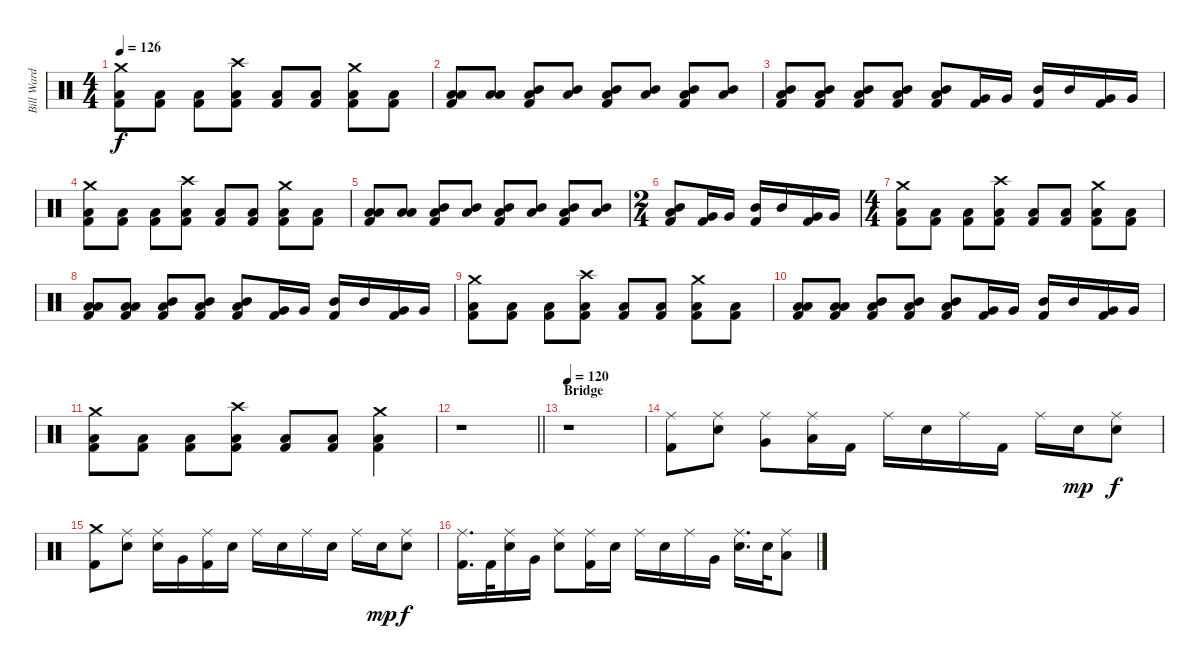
\track ("Bill Ward" "Bill Ward") {instrument percussion}
\staff {score}
\articulation defaults
\ts (4 4)
\tempo 126
\clef neutral
\ks c
("Crash medium (hit)" "Low Floor Tom (hit)" "Kick (hit) 2").8{dy f} ("Low Floor Tom (hit)" "Kick (hit) 2").8 ("Low Floor Tom (hit)" "Kick (hit) 2").8 ("Crash high (hit)" "Low Floor Tom (hit)" "Kick (hit) 2").8 ("Low Floor Tom (hit)" "Kick (hit) 2").8 ("Low Floor Tom (hit)" "Kick (hit) 2").8 ("Crash medium (hit)" "Low Floor Tom (hit)" "Kick (hit) 2").8 ("Low Floor Tom (hit)" "Kick (hit) 2").8 |
("Low Tom (hit)" "Low Floor Tom (hit)" "Kick (hit) 2").8 ("Low Tom (hit)" "Low Floor Tom (hit)").8 ("Mid Tom (hit)" "Low Floor Tom (hit)" "Kick (hit) 2").8 ("Mid Tom (hit)" "Low Floor Tom (hit)").8 ("Mid Tom (hit)" "Low Floor Tom (hit)" "Kick (hit) 2").8 ("Mid Tom (hit)" "Low Floor Tom (hit)").8 ("Mid Tom (hit)" "Low Floor Tom (hit)" "Kick (hit) 2").8 ("Mid Tom (hit)" "Low Floor Tom (hit)").8 |
("Mid Tom (hit)" "Low Floor Tom (hit)" "Kick (hit) 2").8 ("Mid Tom (hit)" "Low Floor Tom (hit)" "Kick (hit) 2").8 ("Mid Tom (hit)" "Low Floor Tom (hit)" "Kick (hit) 2").8 ("Mid Tom (hit)" "Low Floor Tom (hit)" "Kick (hit) 2").8 ("Mid Tom (hit)" "Low Floor Tom (hit)" "Kick (hit) 2").8 ("Very Low Tom (hit)" "Kick (hit) 2").16 "Very Low Tom (hit)".16 ("Mid Tom (hit)" "Kick (hit) 2").16 "Mid Tom (hit)".16 ("Very Low Tom (hit)" "Kick (hit) 2").16 "Very Low Tom (hit)".16 |
("Crash medium (hit)" "Low Floor Tom (hit)" "Kick (hit) 2").8 ("Low Floor Tom (hit)" "Kick (hit) 2").8 ("Low Floor Tom (hit)" "Kick (hit) 2").8 ("Crash high (hit)" "Low Floor Tom (hit)" "Kick (hit) 2").8 ("Low Floor Tom (hit)" "Kick (hit) 2").8 ("Low Floor Tom (hit)" "Kick (hit) 2").8 ("Crash medium (hit)" "Low Floor Tom (hit)" "Kick (hit) 2").8 ("Low Floor Tom (hit)" "Kick (hit) 2").8 |
("Low Tom (hit)" "Low Floor Tom (hit)" "Kick (hit) 2").8 ("Low Tom (hit)" "Low Floor Tom (hit)").8 ("Mid Tom (hit)" "Low Floor Tom (hit)" "Kick (hit) 2").8 ("Mid Tom (hit)" "Low Floor Tom (hit)").8 ("Mid Tom (hit)" "Low Floor Tom (hit)" "Kick (hit) 2").8 ("Mid Tom (hit)" "Low Floor Tom (hit)").8 ("Mid Tom (hit)" "Low Floor Tom (hit)" "Kick (hit) 2").8 ("Mid Tom (hit)" "Low Floor Tom (hit)").8 |
\ts (2 4)
("Mid Tom (hit)" "Low Floor Tom (hit)" "Kick (hit) 2").8 ("Very Low Tom (hit)" "Kick (hit) 2").16 "Very Low Tom (hit)".16 ("Mid Tom (hit)" "Kick (hit) 2").16 "Mid Tom (hit)".16 ("Very Low Tom (hit)" "Kick (hit) 2").16 "Very Low Tom (hit)".16 |
\ts (4 4)
("Crash medium (hit)" "Low Floor Tom (hit)" "Kick (hit) 2").8 ("Low Floor Tom (hit)" "Kick (hit) 2").8 ("Low Floor Tom (hit)" "Kick (hit) 2").8 ("Crash high (hit)" "Low Floor Tom (hit)" "Kick (hit) 2").8 ("Low Floor Tom (hit)" "Kick (hit) 2").8 ("Low Floor Tom (hit)" "Kick (hit) 2").8 ("Crash medium (hit)" "Low Floor Tom (hit)" "Kick (hit) 2").8 ("Low Floor Tom (hit)" "Kick (hit) 2").8 |
("Low Tom (hit)" "Low Floor Tom (hit)" "Kick (hit) 2").8 ("Low Tom (hit)" "Low Floor Tom (hit)" "Kick (hit) 2").8 ("Mid Tom (hit)" "Low Floor Tom (hit)" "Kick (hit) 2").8 ("Mid Tom (hit)" "Low Floor Tom (hit)" "Kick (hit) 2").8 ("Mid Tom (hit)" "Low Floor Tom (hit)" "Kick (hit) 2").8 ("Very Low Tom (hit)" "Kick (hit) 2").16 "Very Low Tom (hit)".16 ("Mid Tom (hit)" "Kick (hit) 2").16 "Mid Tom (hit)".16 ("Very Low Tom (hit)" "Kick (hit) 2").16 "Very Low Tom (hit)".16 |
("Crash medium (hit)" "Low Floor Tom (hit)" "Kick (hit) 2").8 ("Low Floor Tom (hit)" "Kick (hit) 2").8 ("Low Floor Tom (hit)" "Kick (hit) 2").8 ("Crash high (hit)" "Low Floor Tom (hit)" "Kick (hit) 2").8 ("Low Floor Tom (hit)" "Kick (hit) 2").8 ("Low Floor Tom (hit)" "Kick (hit) 2").8 ("Crash medium (hit)" "Low Floor Tom (hit)" "Kick (hit) 2").8 ("Low Floor Tom (hit)" "Kick (hit) 2").8 |
("Low Tom (hit)" "Low Floor Tom (hit)" "Kick (hit) 2").8 ("Low Tom (hit)" "Low Floor Tom (hit)" "Kick (hit) 2").8 ("Mid Tom (hit)" "Low Floor Tom (hit)" "Kick (hit) 2").8 ("Mid Tom (hit)" "Low Floor Tom (hit)" "Kick (hit) 2").8 ("Mid Tom (hit)" "Low Floor Tom (hit)" "Kick (hit) 2").8 ("Very Low Tom (hit)" "Kick (hit) 2").16 "Very Low Tom (hit)".16 ("Mid Tom (hit)" "Kick (hit) 2").16 "Mid Tom (hit)".16 ("Very Low Tom (hit)" "Kick (hit) 2").16 "Very Low Tom (hit)".16 |
("Crash medium (hit)" "Low Floor Tom (hit)" "Kick (hit) 2").8 ("Low Floor Tom (hit)" "Kick (hit) 2").8 ("Low Floor Tom (hit)" "Kick (hit) 2").8 ("Crash high (hit)" "Low Floor Tom (hit)" "Kick (hit) 2").8 ("Low Floor Tom (hit)" "Kick (hit) 2").8 ("Low Floor Tom (hit)" "Kick (hit) 2").8 ("Crash medium (hit)" "Low Floor Tom (hit)" "Kick (hit) 2").4 |
\barLineRight lightlight
r.1 |
\section ("" "Bridge")
\tempo 120
r.1 |
("Ride (middle)" "Kick (hit) 2").8 ("Ride (middle)" "Electric Snare (hit)").8 ("Ride (middle)" "Very Low Tom (hit)").8 ("Ride (middle)" "Low Floor Tom (hit)").16 "Kick (hit) 2".16 "Ride (middle)".16 "Electric Snare (hit)".16 "Ride (middle)".16 "Kick (hit) 2".16 "Ride (middle)".16 "Electric Snare (hit)".16{dy mp} ("Ride (middle)" "Electric Snare (hit)").8{dy f} |
("Crash medium (hit)" "Kick (hit) 2").8 ("Ride (middle)" "Electric Snare (hit)").8 ("Ride (middle)" "Electric Snare (hit)").16 "Very Low Tom (hit)".16 ("Ride (middle)" "Kick (hit) 2").16 "Electric Snare (hit)".16 "Ride (middle)".16 "Electric Snare (hit)".16 "Ride (middle)".16 "Electric Snare (hit)".16 "Ride (middle)".16 "Electric Snare (hit)".16{dy mp} ("Ride (middle)" "Electric Snare (hit)").8{dy f} |
("Ride (middle)" "Kick (hit) 2").16{d} "Kick (hit) 2".32 ("Ride (middle)" "Electric Snare (hit)").16 "Very Low Tom (hit)".16 ("Ride (middle)" "Electric Snare (hit)").8 ("Ride (middle)" "Kick (hit) 2").16 "Electric Snare (hit)".16 "Ride (middle)".16 "Electric Snare (hit)".16 "Ride (middle)".16 "Very Low Tom (hit)".16 ("Ride (middle)" "Electric Snare (hit)").16{d} "Electric Snare (hit)".32 ("Ride (middle)" "Low Tom (hit)").8
